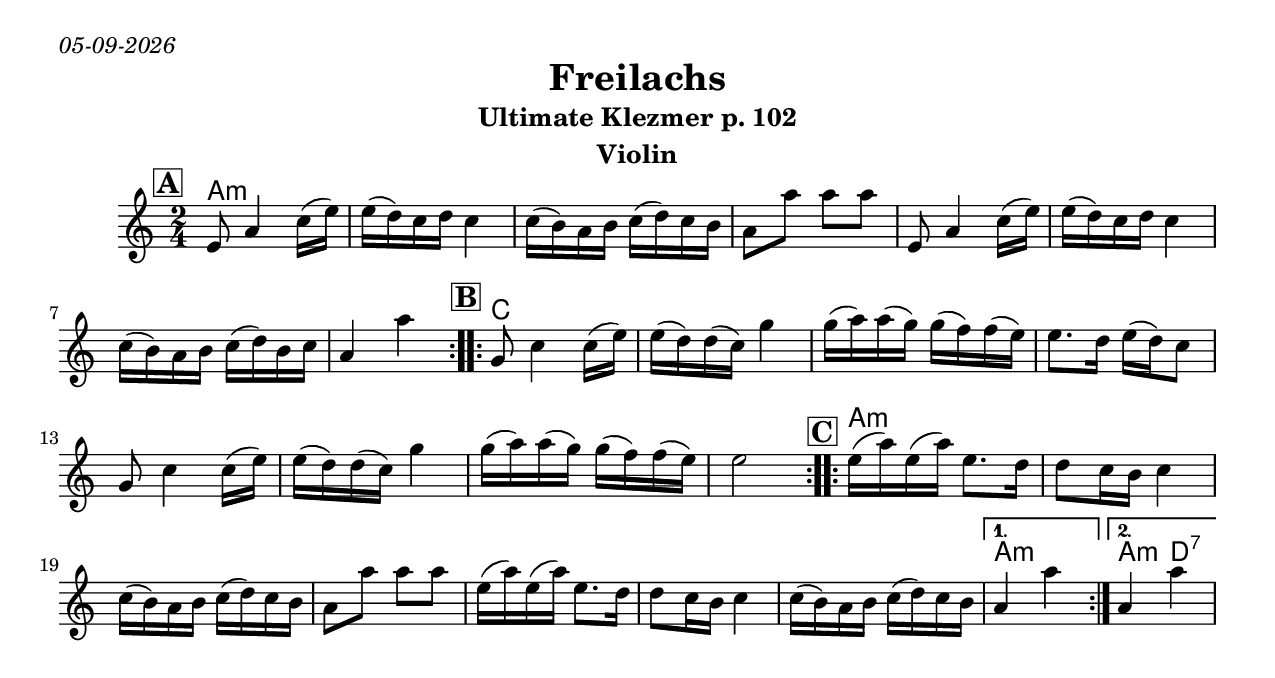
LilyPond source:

\version "2.24.0"
\include "english.ly"
%\pointAndClickOff
\paper{
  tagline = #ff
  print-all-headers = ##t
  #(set-paper-size "letter")
}
date = #(strftime "%d-%m-%Y" (localtime (current-time)))

\markup{ \italic{ \date }  }

%\markup{ Got something to say? }

global = {
  \clef treble
  \key a \minor
  \time 2/4
  \set Score.rehearsalMarkFormatter = #format-mark-box-alphabet
}

%#################################### Melody ########################
%melody =  \transpose c d \relative c' {  %transpose for clarinet
melody = \relative c' {
  \global
  %\partial 16*3 a16 d f   %lead in notes

  \repeat volta 2{
   \mark \default
   e8 a4  c16(e)
   e16(d) c d c4
   c16(b) a b c(d) c b
   a8 a' a a

   e,8 a4 c16(e)
   e16(d) c d c4
   c16(b) a b c(d) b c
   a4 a'
  }


  \repeat volta 2{
   \mark \default
   g,8 c4 c16(e)
   e16(d) d(c) g'4
   g16(a) a(g) g(f) f(e)
   e8. d16 e(d) c8

   g8 c4 c16(e)
   e16(d) d(c) g'4
   g16(a) a(g) g(f) f(e)
   e2
  }

 \repeat volta 2{
 \mark \default
 e16(a) e (a) e8. d16
 d8 c16 b c4
 c16(b) a b c(d) c b
 a8 a' a a

 e16(a) e (a) e8. d16
 d8 c16 b c4
 c16(b) a b c(d) c b
 %a4 a'
 }
 \alternative{
   {a4 a'}
   {a,4 a'}
}
}
%################################# Lyrics #####################
%\addlyrics{ \set stanza = #"1. " }
%################################# Chords #######################
harmonies = \chordmode {
  a2*8:m
  c2*8
  a2*7:m
  a2:m
  a4:m d4:7

}

\score {
  % transpose score below
  %\transpose c d
  <<
    \new ChordNames {
      \set chordChanges = ##f
      \harmonies
    }
    \new Staff   \melody
  >>
  \header{
    title= "Freilachs"
    subtitle="Ultimate Klezmer p. 102"
    composer= ""
    instrument = "Violin"
    arranger= ""
  }
  \midi{\tempo 4 = 120}
  \layout{indent = 1.0\cm}
}
%{
% more verses:
\markup{}
\markup {
  \font-size #2
  \fill-line {
    \hspace #0.1 % distance from left margin
    \column {
      \line { "1."
	\column {
	  ""
	}
      }
      \hspace #0.2 % vertical distance between verses
      \line { "2."
	\column {
	 ""
	}
      }
    }
    \hspace #0.1  % horiz. distance between columns
    \column {
      \line { "3."
	\column {
	  ""
	}
      }
      \hspace #0.2 % distance between verses
      \line { "4."
	\column {
	 ""
	}
      }
    }
    \hspace #0.1 % distance to right margin
  }
}

%}
